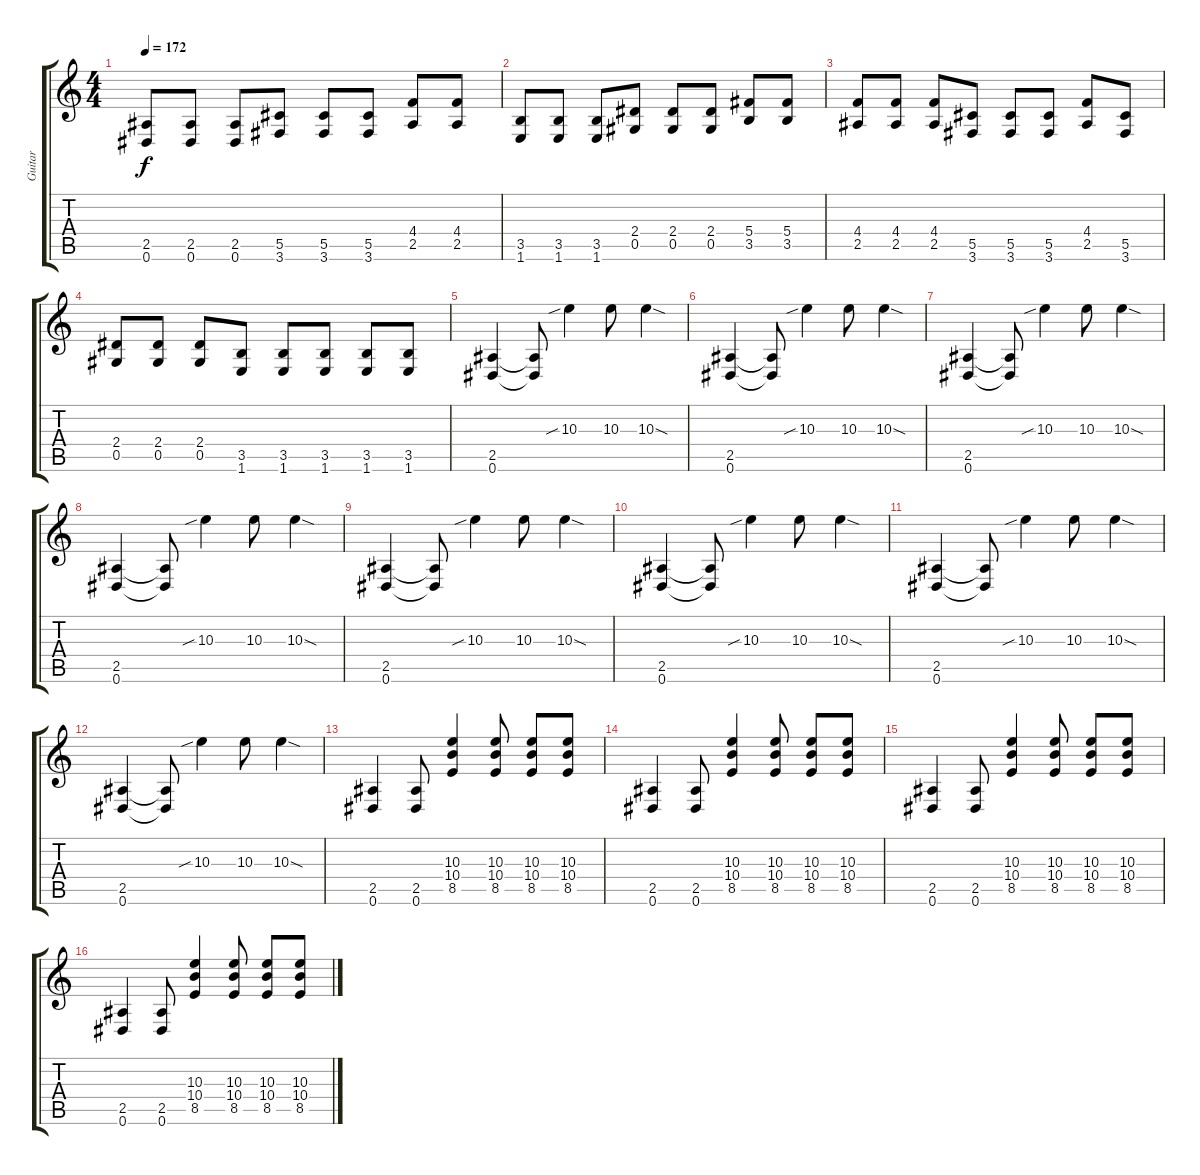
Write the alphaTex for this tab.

\track ("Guitar" "Guitar") {instrument distortionguitar}
\staff {score tabs}
\tuning (Eb4 Bb3 Gb3 Db3 Ab2 Eb2) {hide}
\ts (4 4)
\tempo 172
\clef g2
\ks c
(2.5 0.6).8{dy f} (2.5 0.6).8 (2.5 0.6).8 (5.5 3.6).8 (5.5 3.6).8 (5.5 3.6).8 (4.4 2.5).8 (4.4 2.5).8 |
(3.5 1.6).8 (3.5 1.6).8 (3.5 1.6).8 (2.4 0.5).8 (2.4 0.5).8 (2.4 0.5).8 (5.4 3.5).8 (5.4 3.5).8 |
(4.4 2.5).8 (4.4 2.5).8 (4.4 2.5).8 (5.5 3.6).8 (5.5 3.6).8 (5.5 3.6).8 (4.4 2.5).8 (5.5 3.6).8 |
(2.4 0.5).8 (2.4 0.5).8 (2.4 0.5).8 (3.5 1.6).8 (3.5 1.6).8 (3.5 1.6).8 (3.5 1.6).8 (3.5 1.6).8 |
(2.5 0.6).4 (2.5{t} 0.6{t}).8 10.3{sib}.4 10.3.8 10.3{sod}.4 |
(2.5 0.6).4 (2.5{t} 0.6{t}).8 10.3{sib}.4 10.3.8 10.3{sod}.4 |
(2.5 0.6).4 (2.5{t} 0.6{t}).8 10.3{sib}.4 10.3.8 10.3{sod}.4 |
(2.5 0.6).4 (2.5{t} 0.6{t}).8 10.3{sib}.4 10.3.8 10.3{sod}.4 |
(2.5 0.6).4 (2.5{t} 0.6{t}).8 10.3{sib}.4 10.3.8 10.3{sod}.4 |
(2.5 0.6).4 (2.5{t} 0.6{t}).8 10.3{sib}.4 10.3.8 10.3{sod}.4 |
(2.5 0.6).4 (2.5{t} 0.6{t}).8 10.3{sib}.4 10.3.8 10.3{sod}.4 |
(2.5 0.6).4 (2.5{t} 0.6{t}).8 10.3{sib}.4 10.3.8 10.3{sod}.4 |
(2.5 0.6).4 (2.5 0.6).8 (10.3 10.4 8.5).4 (10.3 10.4 8.5).8 (10.3 10.4 8.5).8 (10.3 10.4 8.5).8 |
(2.5 0.6).4 (2.5 0.6).8 (10.3 10.4 8.5).4 (10.3 10.4 8.5).8 (10.3 10.4 8.5).8 (10.3 10.4 8.5).8 |
(2.5 0.6).4 (2.5 0.6).8 (10.3 10.4 8.5).4 (10.3 10.4 8.5).8 (10.3 10.4 8.5).8 (10.3 10.4 8.5).8 |
(2.5 0.6).4 (2.5 0.6).8 (10.3 10.4 8.5).4 (10.3 10.4 8.5).8 (10.3 10.4 8.5).8 (10.3 10.4 8.5).8
